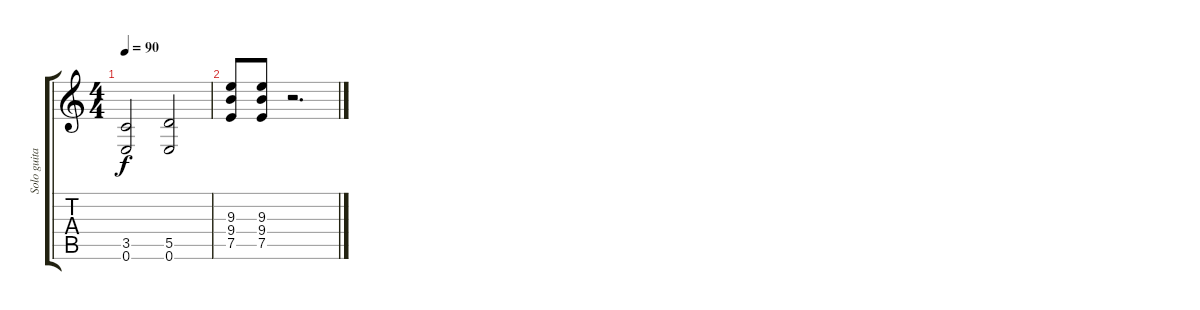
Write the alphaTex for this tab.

\track ("Solo guitar" "Solo guita") {instrument distortionguitar}
\staff {score tabs}
\tuning (E4 B3 G3 D3 A2 E2) {hide}
\ts (4 4)
\tempo 90
\clef g2
\ks c
(3.5 0.6).2{dy f} (5.5 0.6).2 |
(9.3 9.4 7.5).8 (9.3 9.4 7.5).8 r.2{d}
